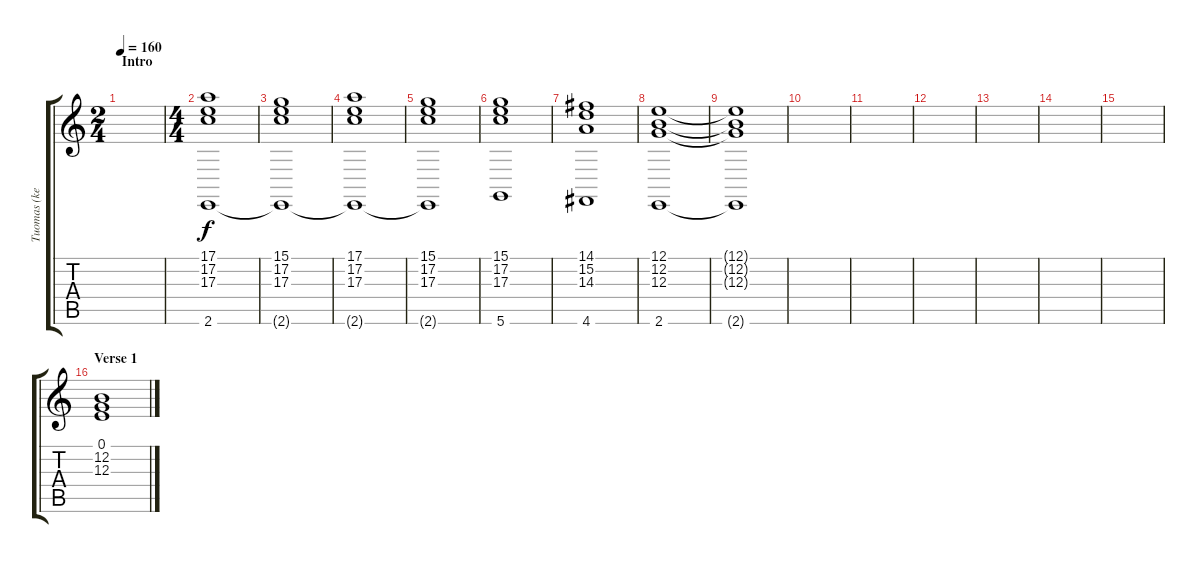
\track ("Tuomas (keyboards)" "Tuomas (ke") {instrument stringensemble1}
\staff {score tabs}
\tuning (E4 B3 G3 D3 A2 D2) {hide}
\ts (2 4)
\section ("" "Intro")
\tempo 160
\clef g2
\ks c
|
\ts (4 4)
(17.1 17.2 17.3 2.6).1 |
(15.1 17.2 17.3 2.6{t}).1 |
(17.1 17.2 17.3 2.6{t}).1 |
(15.1 17.2 17.3 2.6{t}).1 |
(15.1 17.2 17.3 5.6).1 |
(14.1 15.2 14.3 4.6).1 |
(12.1 12.2 12.3 2.6).1 |
(12.1{t} 12.2{t} 12.3{t} 2.6{t}).1 |
|
|
|
|
|
|
\section ("" "Verse 1")
(0.1 12.2 12.3).1{volume 10 instrument pad7halo}
